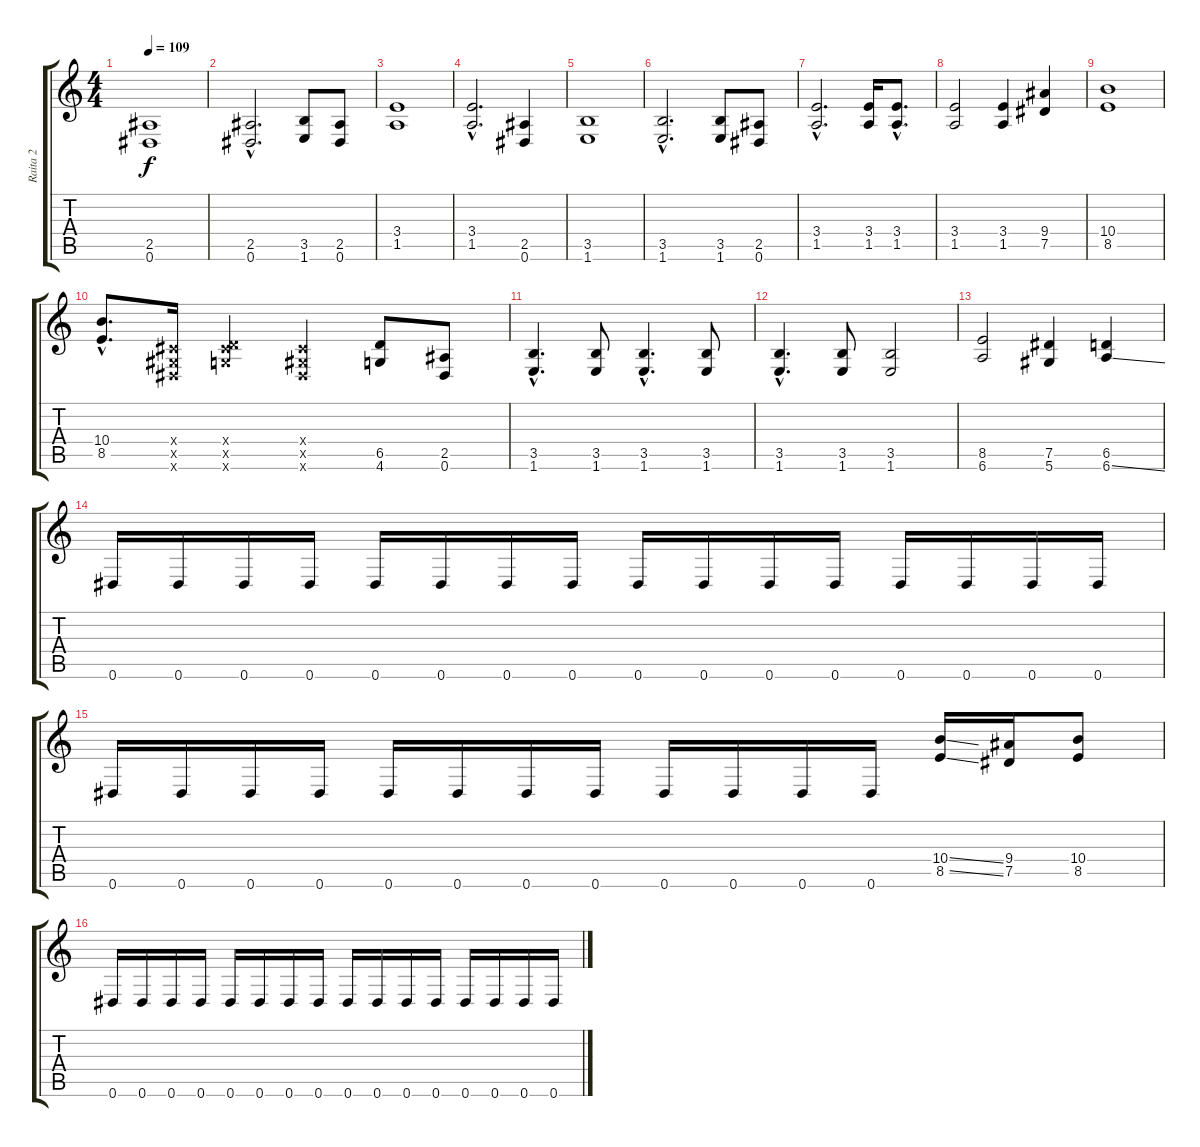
\track ("Raita 2" "Raita 2") {instrument distortionguitar}
\staff {score tabs}
\tuning (Eb4 Bb3 Gb3 Db3 Ab2 Eb2) {hide}
\ts (4 4)
\tempo 109
\clef g2
\ks c
(2.5 0.6).1{dy f instrument distortionguitar} |
(2.5{hac} 0.6{hac}).2{d} (3.5 1.6).8 (2.5 0.6).8 |
(3.4 1.5).1 |
(3.4{hac} 1.5{hac}).2{d} (2.5 0.6).4 |
(3.5 1.6).1 |
(3.5{hac} 1.6{hac}).2{d} (3.5 1.6).8 (2.5 0.6).8 |
(3.4{hac} 1.5{hac}).2{d} (3.4 1.5).16 (3.4{hac} 1.5{hac}).8{d} |
(3.4 1.5).2 (3.4 1.5).4 (9.4 7.5).4 |
(10.4 8.5).1 |
(10.4{hac} 8.5{hac}).8{d} (0.4{x} 0.5{x} 0.6{x}).16 (0.4{x} 6.5{x} 4.6{x}).4 (0.4{x} 0.5{x} 0.6{x}).4 (6.5 4.6).8 (2.5 0.6).8 |
(3.5{hac} 1.6{hac}).4{d} (3.5 1.6).8 (3.5{hac} 1.6{hac}).4{d} (3.5 1.6).8 |
(3.5{hac} 1.6{hac}).4{d} (3.5 1.6).8 (3.5 1.6).2 |
(8.5 6.6).2 (7.5 5.6).4 (6.5 6.6{ss}).4 |
0.6.16 0.6.16 0.6.16 0.6.16 0.6.16 0.6.16 0.6.16 0.6.16 0.6.16 0.6.16 0.6.16 0.6.16 0.6.16 0.6.16 0.6.16 0.6.16 |
0.6.16 0.6.16 0.6.16 0.6.16 0.6.16 0.6.16 0.6.16 0.6.16 0.6.16 0.6.16 0.6.16 0.6.16 (10.4{ss} 8.5{ss}).16 (9.4 7.5).16 (10.4 8.5).8 |
0.6.16 0.6.16 0.6.16 0.6.16 0.6.16 0.6.16 0.6.16 0.6.16 0.6.16 0.6.16 0.6.16 0.6.16 0.6.16 0.6.16 0.6.16 0.6.16
